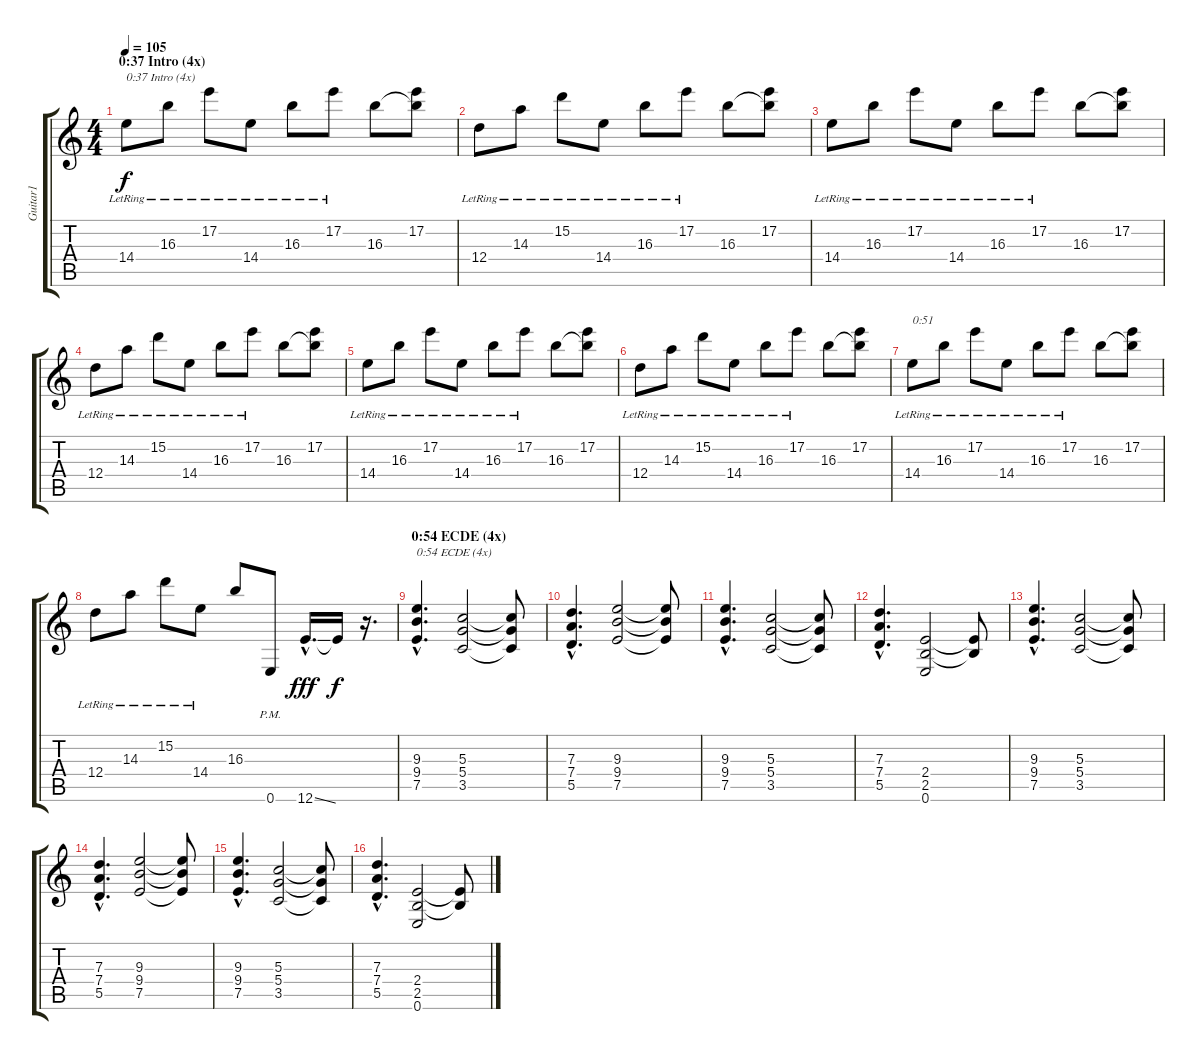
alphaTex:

\track ("Guitar1" "Guitar1") {instrument acousticguitarsteel}
\staff {score tabs}
\tuning (E4 B3 G3 D3 A2 E2) {hide}
\ts (4 4)
\section ("" "0:37 Intro (4x)")
\tempo 105
\clef g2
\ks c
14.4{lr}.8{txt "0:37 Intro (4x)" dy f} 16.3{lr}.8 17.2{lr}.8 14.4{lr}.8 16.3{lr}.8 17.2{lr}.8 16.3.8 (17.2 16.3{t}).8 |
12.4{lr}.8 14.3{lr}.8 15.2{lr}.8 14.4{lr}.8 16.3{lr}.8 17.2{lr}.8 16.3.8 (17.2 16.3{t}).8 |
14.4{lr}.8 16.3{lr}.8 17.2{lr}.8 14.4{lr}.8 16.3{lr}.8 17.2{lr}.8 16.3.8 (17.2 16.3{t}).8 |
12.4{lr}.8 14.3{lr}.8 15.2{lr}.8 14.4{lr}.8 16.3{lr}.8 17.2{lr}.8 16.3.8 (17.2 16.3{t}).8 |
14.4{lr}.8 16.3{lr}.8 17.2{lr}.8 14.4{lr}.8 16.3{lr}.8 17.2{lr}.8 16.3.8 (17.2 16.3{t}).8 |
12.4{lr}.8 14.3{lr}.8 15.2{lr}.8 14.4{lr}.8 16.3{lr}.8 17.2{lr}.8 16.3.8 (17.2 16.3{t}).8 |
14.4{lr}.8{txt "0:51"} 16.3{lr}.8 17.2{lr}.8 14.4{lr}.8 16.3{lr}.8 17.2{lr}.8 16.3.8 (17.2 16.3{t}).8 |
12.4{lr}.8 14.3{lr}.8 15.2{lr}.8 14.4{lr}.8 16.3.8 0.6{pm}.8{instrument overdrivenguitar} 12.6{ss hac}.16{d dy fff} 12.6{t}.16{dy f} r.16{d} |
\section ("" "0:54 ECDE (4x)")
(9.3{hac} 9.4{hac} 7.5{hac}).4{d txt "0:54 ECDE (4x)" instrument overdrivenguitar} (5.3 5.4 3.5).2 (5.3{t} 5.4{t} 3.5{t}).8 |
(7.3{hac} 7.4{hac} 5.5{hac}).4{d} (9.3 9.4 7.5).2 (9.3{t} 9.4{t} 7.5{t}).8 |
(9.3{hac} 9.4{hac} 7.5{hac}).4{d} (5.3 5.4 3.5).2 (5.3{t} 5.4{t} 3.5{t}).8 |
(7.3{hac} 7.4{hac} 5.5{hac}).4{d} (2.4 2.5 0.6).2 (2.4{t} 2.5{t}).8 |
(9.3{hac} 9.4{hac} 7.5{hac}).4{d} (5.3 5.4 3.5).2 (5.3{t} 5.4{t} 3.5{t}).8 |
(7.3{hac} 7.4{hac} 5.5{hac}).4{d} (9.3 9.4 7.5).2 (9.3{t} 9.4{t} 7.5{t}).8 |
(9.3{hac} 9.4{hac} 7.5{hac}).4{d} (5.3 5.4 3.5).2 (5.3{t} 5.4{t} 3.5{t}).8 |
(7.3{hac} 7.4{hac} 5.5{hac}).4{d} (2.4 2.5 0.6).2 (2.4{t} 2.5{t}).8
